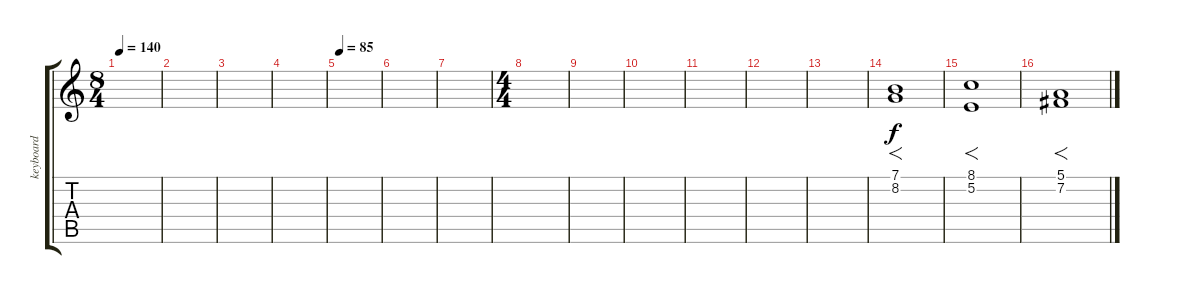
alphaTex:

\track ("keyboard" "keyboard") {instrument stringensemble1}
\staff {score tabs}
\tuning (E4 B3 G3 D3 A2 E2) {hide}
\ts (8 4)
\tempo 140
\clef g2
\ks c
|
|
|
|
\tempo 85
|
|
|
\ts (4 4)
|
|
|
|
|
|
(7.1 8.2).1{f} |
(8.1 5.2).1{f} |
(5.1 7.2).1{f}
